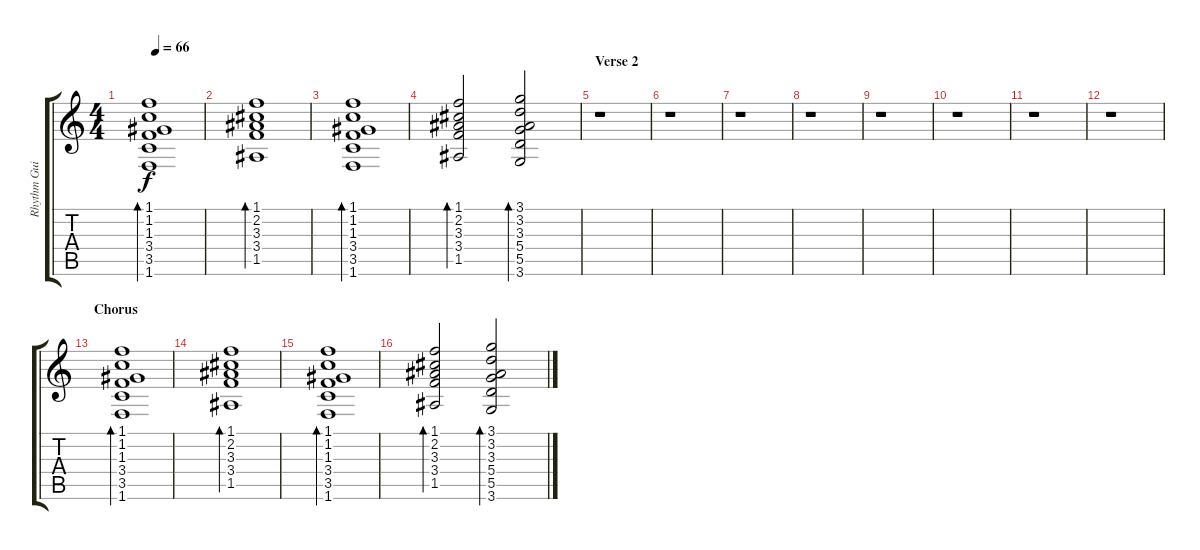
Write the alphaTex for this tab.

\track ("Rhythm Guitar" "Rhythm Gui") {instrument electricguitarclean}
\staff {score tabs}
\tuning (E4 B3 G3 D3 A2 E2) {hide}
\ts (4 4)
\tempo 66
\clef g2
\ks c
(1.1 1.2 1.3 3.4 3.5 1.6).1{bd 120 dy f} |
(1.1 2.2 3.3 3.4 1.5).1{bd 120} |
(1.1 1.2 1.3 3.4 3.5 1.6).1{bd 120} |
(1.1 2.2 3.3 3.4 1.5).2{bd 120} (3.1 3.2 3.3 5.4 5.5 3.6).2{bd 120} |
\section ("" "Verse 2")
r.1 |
r.1 |
r.1 |
r.1 |
r.1 |
r.1 |
r.1 |
r.1 |
\section ("" "Chorus")
(1.1 1.2 1.3 3.4 3.5 1.6).1{bd 120} |
(1.1 2.2 3.3 3.4 1.5).1{bd 120} |
(1.1 1.2 1.3 3.4 3.5 1.6).1{bd 120} |
(1.1 2.2 3.3 3.4 1.5).2{bd 120} (3.1 3.2 3.3 5.4 5.5 3.6).2{bd 120}
